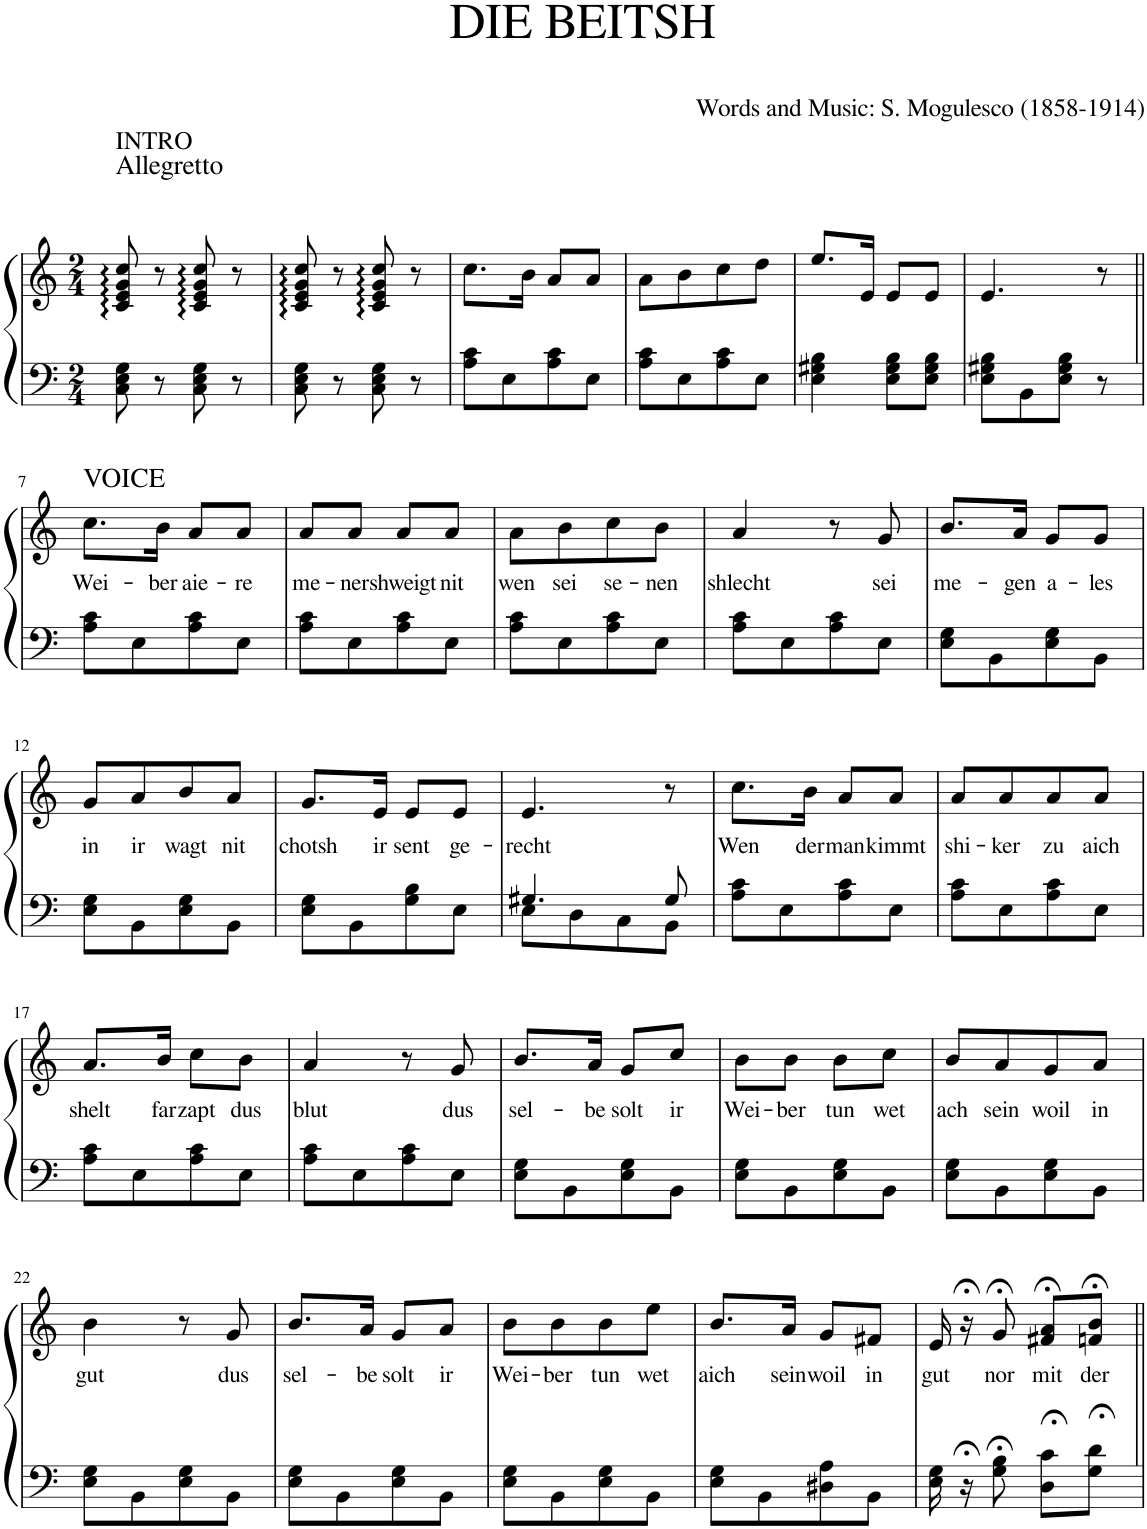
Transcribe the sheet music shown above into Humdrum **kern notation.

**kern	**kern	**text
*part1	*part1	*part1
*staff2	*staff1	*staff1
*I"Klavier	*	*
*I'Klav.	*	*
*clefF4	*clefG2	*
*k[]	*k[]	*
*M2/4	*M2/4	*
=1	=1	=1
!	!LO:TX:a:t=Allegretto	!
!	!LO:TX:a:t=INTRO	!
8C\ 8E\ 8G\	8c/ 8e/ 8g/ 8cc/	.
8r	8r	.
8C\ 8E\ 8G\	8c/ 8e/ 8g/ 8cc/	.
8r	8r	.
=2	=2	=2
8C\ 8E\ 8G\	8c/ 8e/ 8g/ 8cc/	.
8r	8r	.
8C\ 8E\ 8G\	8c/ 8e/ 8g/ 8cc/	.
8r	8r	.
=3	=3	=3
8A\ 8c\L	8.cc\L	.
8E\	.	.
.	16b\Jk	.
8A\ 8c\	8a/L	.
8E\J	8a/J	.
=4	=4	=4
8A\ 8c\L	8a\L	.
8E\	8b\	.
8A\ 8c\	8cc\	.
8E\J	8dd\J	.
=5	=5	=5
4E\ 4G#X\ 4B\	8.ee/L	.
.	16e/Jk	.
8E\ 8G#\ 8B\L	8e/L	.
8E\ 8G#\ 8B\J	8e/J	.
=6	=6	=6
8E\ 8G#X\ 8B\L	4.e/	.
8BB\	.	.
8E\ 8G#\ 8B\J	.	.
8r	8r	.
!!LO:LB:g=z
=7||	=7||	=7||
!	!LO:TX:a:t=VOICE	!
!	!	!LO:LY:b
8A\ 8c\L	8.cc\L	Wei-
8E\	.	.
!	!	!LO:LY:b
.	16b\Jk	-ber
!	!	!LO:LY:b
8A\ 8c\	8a/L	aie-
!	!	!LO:LY:b
8E\J	8a/J	-re
=8	=8	=8
!	!	!LO:LY:b
8A\ 8c\L	8a/L	me-
!	!	!LO:LY:b
8E\	8a/J	-ner
!	!	!LO:LY:b
8A\ 8c\	8a/L	shweigt
!	!	!LO:LY:b
8E\J	8a/J	nit
=9	=9	=9
!	!	!LO:LY:b
8A\ 8c\L	8a\L	wen
!	!	!LO:LY:b
8E\	8b\	sei
!	!	!LO:LY:b
8A\ 8c\	8cc\	se-
!	!	!LO:LY:b
8E\J	8b\J	-nen
=10	=10	=10
!	!	!LO:LY:b
8A\ 8c\L	4a/	shlecht
8E\	.	.
8A\ 8c\	8r	.
!	!	!LO:LY:b
8E\J	8g/	sei
=11	=11	=11
!	!	!LO:LY:b
8E\ 8G\L	8.b/L	me-
8BB\	.	.
!	!	!LO:LY:b
.	16a/Jk	-gen
!	!	!LO:LY:b
8E\ 8G\	8g/L	a-
!	!	!LO:LY:b
8BB\J	8g/J	-les
!!LO:LB:g=z
=12	=12	=12
!	!	!LO:LY:b
8E\ 8G\L	8g/L	in
!	!	!LO:LY:b
8BB\	8a/	ir
!	!	!LO:LY:b
8E\ 8G\	8b/	wagt
!	!	!LO:LY:b
8BB\J	8a/J	nit
=13	=13	=13
!	!	!LO:LY:b
8E\ 8G\L	8.g/L	chotsh
8BB\	.	.
!	!	!LO:LY:b
.	16e/Jk	ir
!	!	!LO:LY:b
8G\ 8B\	8e/L	sent
!	!	!LO:LY:b
8E\J	8e/J	ge-
=14	=14	=14
*^	*	*
!	!	!	!LO:LY:b
4.G#X/	8E\L	4.e/	-recht
.	8D\	.	.
.	8C\	.	.
8G#/	8BB\J	8r	.
=15	=15	=15	=15
!	!	!	!LO:LY:b
*v	*v	*	*
8A\ 8c\L	8.cc\L	Wen
8E\	.	.
!	!	!LO:LY:b
.	16b\Jk	der
!	!	!LO:LY:b
8A\ 8c\	8a/L	man
!	!	!LO:LY:b
8E\J	8a/J	kimmt
=16	=16	=16
!	!	!LO:LY:b
8A\ 8c\L	8a/L	shi-
!	!	!LO:LY:b
8E\	8a/	-ker
!	!	!LO:LY:b
8A\ 8c\	8a/	zu
!	!	!LO:LY:b
8E\J	8a/J	aich
!!LO:LB:g=z
=17	=17	=17
!	!	!LO:LY:b
8A\ 8c\L	8.a/L	shelt
8E\	.	.
!	!	!LO:LY:b
.	16b/Jk	far
!	!	!LO:LY:b
8A\ 8c\	8cc\L	zapt
!	!	!LO:LY:b
8E\J	8b\J	dus
=18	=18	=18
!	!	!LO:LY:b
8A\ 8c\L	4a/	blut
8E\	.	.
8A\ 8c\	8r	.
!	!	!LO:LY:b
8E\J	8g/	dus
=19	=19	=19
!	!	!LO:LY:b
8E\ 8G\L	8.b/L	sel-
8BB\	.	.
!	!	!LO:LY:b
.	16a/Jk	-be
!	!	!LO:LY:b
8E\ 8G\	8g/L	solt
!	!	!LO:LY:b
8BB\J	8cc/J	ir
=20	=20	=20
!	!	!LO:LY:b
8E\ 8G\L	8b\L	Wei-
!	!	!LO:LY:b
8BB\	8b\J	-ber
!	!	!LO:LY:b
8E\ 8G\	8b\L	tun
!	!	!LO:LY:b
8BB\J	8cc\J	wet
=21	=21	=21
!	!	!LO:LY:b
8E\ 8G\L	8b/L	ach
!	!	!LO:LY:b
8BB\	8a/	sein
!	!	!LO:LY:b
8E\ 8G\	8g/	woil
!	!	!LO:LY:b
8BB\J	8a/J	in
!!LO:LB:g=z
=22	=22	=22
!	!	!LO:LY:b
8E\ 8G\L	4b\	gut
8BB\	.	.
8E\ 8G\	8r	.
!	!	!LO:LY:b
8BB\J	8g/	dus
=23	=23	=23
!	!	!LO:LY:b
8E\ 8G\L	8.b/L	sel-
8BB\	.	.
!	!	!LO:LY:b
.	16a/Jk	-be
!	!	!LO:LY:b
8E\ 8G\	8g/L	solt
!	!	!LO:LY:b
8BB\J	8a/J	ir
=24	=24	=24
!	!	!LO:LY:b
8E\ 8G\L	8b\L	Wei-
!	!	!LO:LY:b
8BB\	8b\	-ber
!	!	!LO:LY:b
8E\ 8G\	8b\	tun
!	!	!LO:LY:b
8BB\J	8ee\J	wet
=25	=25	=25
!	!	!LO:LY:b
8E\ 8G\L	8.b/L	aich
8BB\	.	.
!	!	!LO:LY:b
.	16a/Jk	sein
!	!	!LO:LY:b
8D#X\ 8A\	8g/L	woil
!	!	!LO:LY:b
8BB\J	8f#X/J	in
=26	=26	=26
!	!	!LO:LY:b
16E\ 16G\	16e/	gut
16r;<	16r;<	.
!	!	!LO:LY:b
8G\;< 8B\;<	8g;</	nor
!	!	!LO:LY:b
8D\;< 8c\;<L	8f#X/;< 8a/;<L	mit
!	!	!LO:LY:b
8G\;< 8d\;<J	8fn/;< 8b/;<J	der
=||	=||	=||
*-	*-	*-
